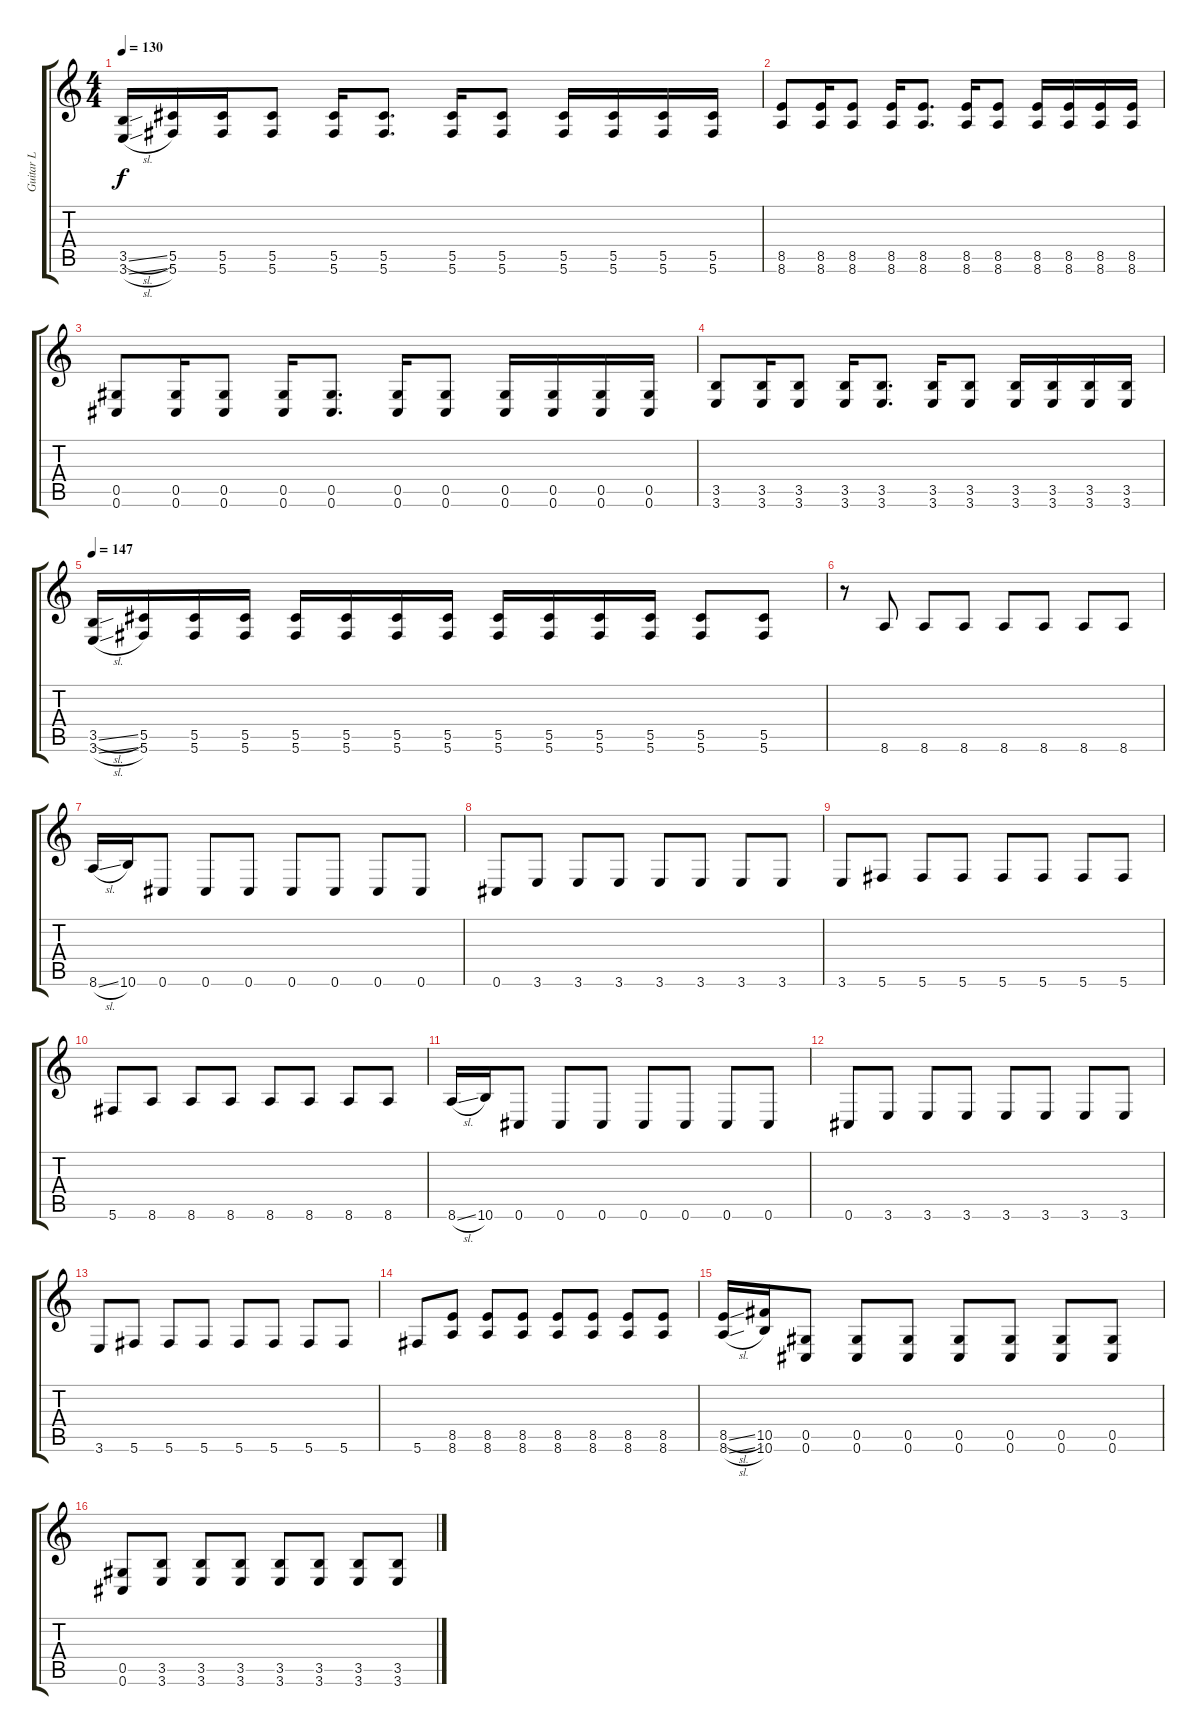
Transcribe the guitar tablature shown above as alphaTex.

\track ("Guitar L" "Guitar L") {instrument distortionguitar}
\staff {score tabs}
\tuning (Eb4 Bb3 Gb3 Db3 Ab2 Db2) {hide}
\ts (4 4)
\tempo 130
\clef g2
\ks c
(3.5{sl} 3.6{sl}).16{dy f} (5.5 5.6).16 (5.5 5.6).16 (5.5 5.6).8 (5.5 5.6).16 (5.5 5.6).8{d} (5.5 5.6).16 (5.5 5.6).8 (5.5 5.6).16 (5.5 5.6).16 (5.5 5.6).16 (5.5 5.6).16 |
(8.5 8.6).8 (8.5 8.6).16 (8.5 8.6).8 (8.5 8.6).16 (8.5 8.6).8{d} (8.5 8.6).16 (8.5 8.6).8 (8.5 8.6).16 (8.5 8.6).16 (8.5 8.6).16 (8.5 8.6).16 |
(0.5 0.6).8 (0.5 0.6).16 (0.5 0.6).8 (0.5 0.6).16 (0.5 0.6).8{d} (0.5 0.6).16 (0.5 0.6).8 (0.5 0.6).16 (0.5 0.6).16 (0.5 0.6).16 (0.5 0.6).16 |
(3.5 3.6).8 (3.5 3.6).16 (3.5 3.6).8 (3.5 3.6).16 (3.5 3.6).8{d} (3.5 3.6).16 (3.5 3.6).8 (3.5 3.6).16 (3.5 3.6).16 (3.5 3.6).16 (3.5 3.6).16 |
\tempo 147
(3.5{sl} 3.6{sl}).16 (5.5 5.6).16 (5.5 5.6).16 (5.5 5.6).16 (5.5 5.6).16 (5.5 5.6).16 (5.5 5.6).16 (5.5 5.6).16 (5.5 5.6).16 (5.5 5.6).16 (5.5 5.6).16 (5.5 5.6).16 (5.5 5.6).8 (5.5 5.6).8 |
r.8 8.6.8 8.6.8 8.6.8 8.6.8 8.6.8 8.6.8 8.6.8 |
8.6{sl}.16 10.6.16 0.6.8 0.6.8 0.6.8 0.6.8 0.6.8 0.6.8 0.6.8 |
0.6.8 3.6.8 3.6.8 3.6.8 3.6.8 3.6.8 3.6.8 3.6.8 |
3.6.8 5.6.8 5.6.8 5.6.8 5.6.8 5.6.8 5.6.8 5.6.8 |
5.6.8 8.6.8 8.6.8 8.6.8 8.6.8 8.6.8 8.6.8 8.6.8 |
8.6{sl}.16 10.6.16 0.6.8 0.6.8 0.6.8 0.6.8 0.6.8 0.6.8 0.6.8 |
0.6.8 3.6.8 3.6.8 3.6.8 3.6.8 3.6.8 3.6.8 3.6.8 |
3.6.8 5.6.8 5.6.8 5.6.8 5.6.8 5.6.8 5.6.8 5.6.8 |
5.6.8 (8.5 8.6).8 (8.5 8.6).8 (8.5 8.6).8 (8.5 8.6).8 (8.5 8.6).8 (8.5 8.6).8 (8.5 8.6).8 |
(8.5{sl} 8.6{sl}).16 (10.5 10.6).16 (0.5 0.6).8 (0.5 0.6).8 (0.5 0.6).8 (0.5 0.6).8 (0.5 0.6).8 (0.5 0.6).8 (0.5 0.6).8 |
(0.5 0.6).8 (3.5 3.6).8 (3.5 3.6).8 (3.5 3.6).8 (3.5 3.6).8 (3.5 3.6).8 (3.5 3.6).8 (3.5 3.6).8
